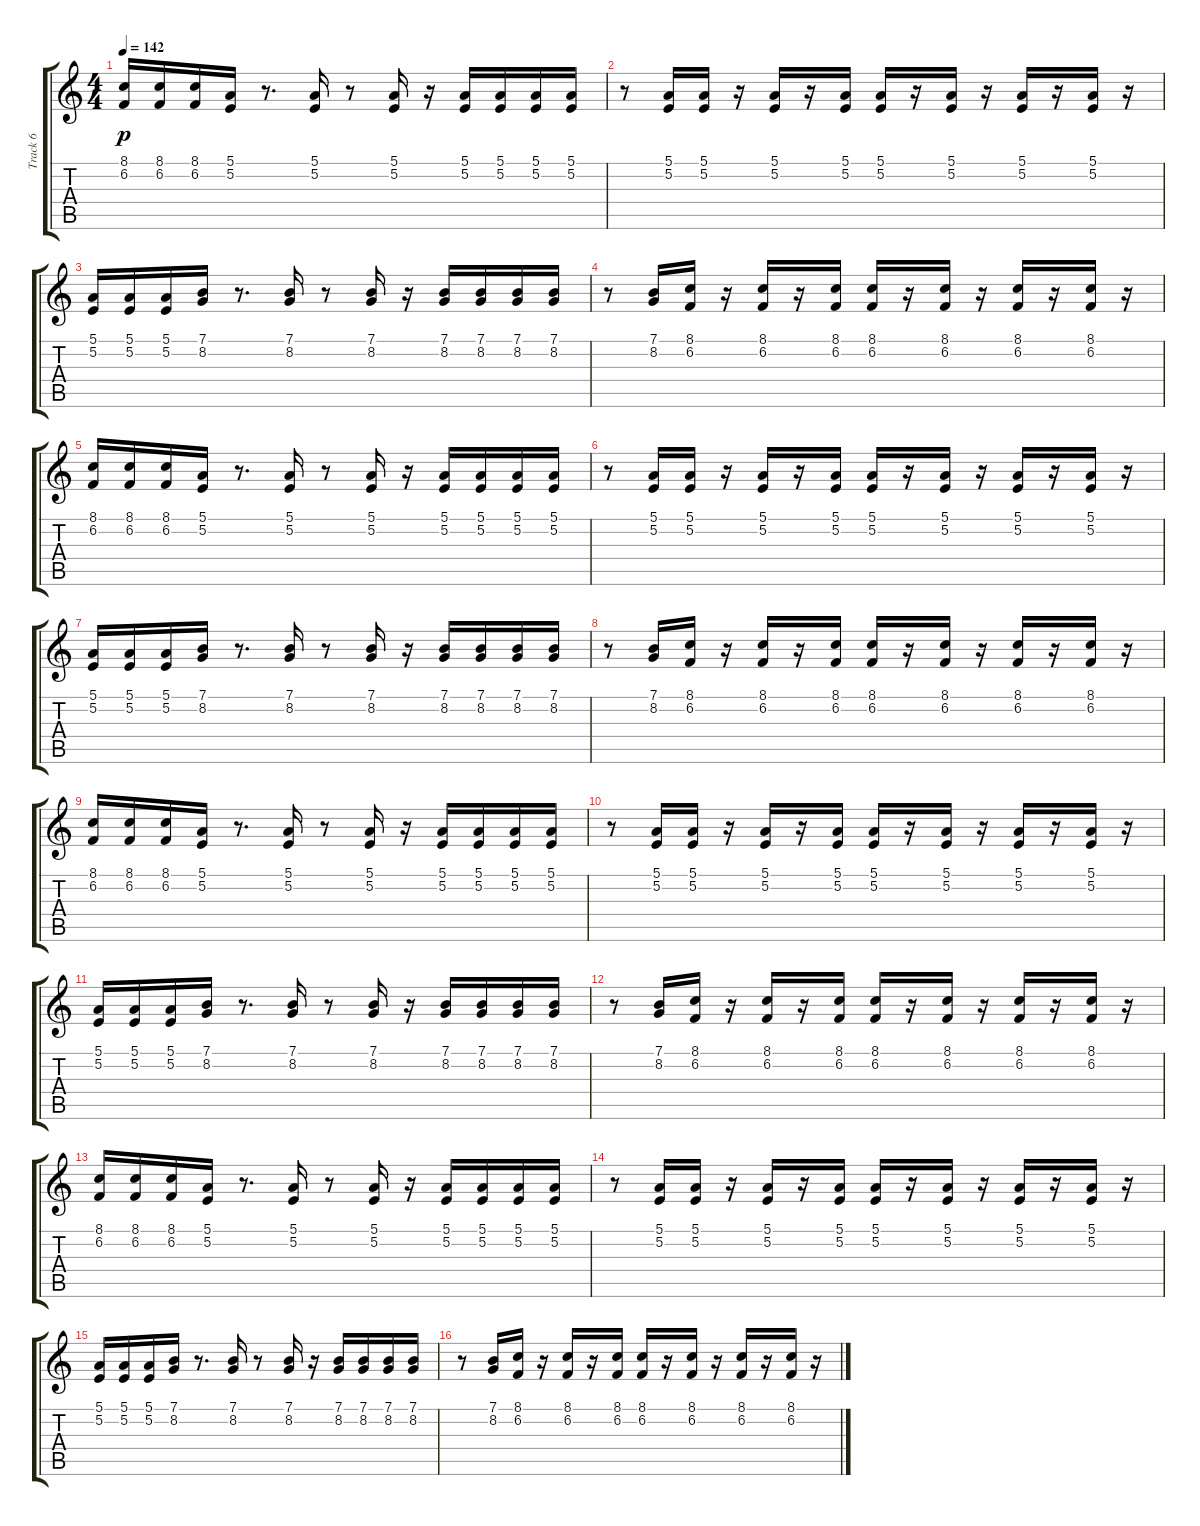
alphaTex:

\track ("Track 6" "Track 6") {instrument lead2sawtooth}
\staff {score tabs}
\tuning (E4 B3 G3 D3 A2 E2) {hide}
\ts (4 4)
\tempo 142
\clef g2
\ks c
(8.1 6.2).16{dy p} (8.1 6.2).16 (8.1 6.2).16 (5.1 5.2).16 r.8{d} (5.1 5.2).16 r.8 (5.1 5.2).16 r.16 (5.1 5.2).16 (5.1 5.2).16 (5.1 5.2).16 (5.1 5.2).16 |
r.8 (5.1 5.2).16 (5.1 5.2).16 r.16 (5.1 5.2).16 r.16 (5.1 5.2).16 (5.1 5.2).16 r.16 (5.1 5.2).16 r.16 (5.1 5.2).16 r.16 (5.1 5.2).16 r.16 |
(5.1 5.2).16 (5.1 5.2).16 (5.1 5.2).16 (7.1 8.2).16 r.8{d} (7.1 8.2).16 r.8 (7.1 8.2).16 r.16 (7.1 8.2).16 (7.1 8.2).16 (7.1 8.2).16 (7.1 8.2).16 |
r.8 (7.1 8.2).16 (8.1 6.2).16 r.16 (8.1 6.2).16 r.16 (8.1 6.2).16 (8.1 6.2).16 r.16 (8.1 6.2).16 r.16 (8.1 6.2).16 r.16 (8.1 6.2).16 r.16 |
(8.1 6.2).16 (8.1 6.2).16 (8.1 6.2).16 (5.1 5.2).16 r.8{d} (5.1 5.2).16 r.8 (5.1 5.2).16 r.16 (5.1 5.2).16 (5.1 5.2).16 (5.1 5.2).16 (5.1 5.2).16 |
r.8 (5.1 5.2).16 (5.1 5.2).16 r.16 (5.1 5.2).16 r.16 (5.1 5.2).16 (5.1 5.2).16 r.16 (5.1 5.2).16 r.16 (5.1 5.2).16 r.16 (5.1 5.2).16 r.16 |
(5.1 5.2).16 (5.1 5.2).16 (5.1 5.2).16 (7.1 8.2).16 r.8{d} (7.1 8.2).16 r.8 (7.1 8.2).16 r.16 (7.1 8.2).16 (7.1 8.2).16 (7.1 8.2).16 (7.1 8.2).16 |
r.8 (7.1 8.2).16 (8.1 6.2).16 r.16 (8.1 6.2).16 r.16 (8.1 6.2).16 (8.1 6.2).16 r.16 (8.1 6.2).16 r.16 (8.1 6.2).16 r.16 (8.1 6.2).16 r.16 |
(8.1 6.2).16 (8.1 6.2).16 (8.1 6.2).16 (5.1 5.2).16 r.8{d} (5.1 5.2).16 r.8 (5.1 5.2).16 r.16 (5.1 5.2).16 (5.1 5.2).16 (5.1 5.2).16 (5.1 5.2).16 |
r.8 (5.1 5.2).16 (5.1 5.2).16 r.16 (5.1 5.2).16 r.16 (5.1 5.2).16 (5.1 5.2).16 r.16 (5.1 5.2).16 r.16 (5.1 5.2).16 r.16 (5.1 5.2).16 r.16 |
(5.1 5.2).16 (5.1 5.2).16 (5.1 5.2).16 (7.1 8.2).16 r.8{d} (7.1 8.2).16 r.8 (7.1 8.2).16 r.16 (7.1 8.2).16 (7.1 8.2).16 (7.1 8.2).16 (7.1 8.2).16 |
r.8 (7.1 8.2).16 (8.1 6.2).16 r.16 (8.1 6.2).16 r.16 (8.1 6.2).16 (8.1 6.2).16 r.16 (8.1 6.2).16 r.16 (8.1 6.2).16 r.16 (8.1 6.2).16 r.16 |
(8.1 6.2).16 (8.1 6.2).16 (8.1 6.2).16 (5.1 5.2).16 r.8{d} (5.1 5.2).16 r.8 (5.1 5.2).16 r.16 (5.1 5.2).16 (5.1 5.2).16 (5.1 5.2).16 (5.1 5.2).16 |
r.8 (5.1 5.2).16 (5.1 5.2).16 r.16 (5.1 5.2).16 r.16 (5.1 5.2).16 (5.1 5.2).16 r.16 (5.1 5.2).16 r.16 (5.1 5.2).16 r.16 (5.1 5.2).16 r.16 |
(5.1 5.2).16 (5.1 5.2).16 (5.1 5.2).16 (7.1 8.2).16 r.8{d} (7.1 8.2).16 r.8 (7.1 8.2).16 r.16 (7.1 8.2).16 (7.1 8.2).16 (7.1 8.2).16 (7.1 8.2).16 |
r.8 (7.1 8.2).16 (8.1 6.2).16 r.16 (8.1 6.2).16 r.16 (8.1 6.2).16 (8.1 6.2).16 r.16 (8.1 6.2).16 r.16 (8.1 6.2).16 r.16 (8.1 6.2).16 r.16
